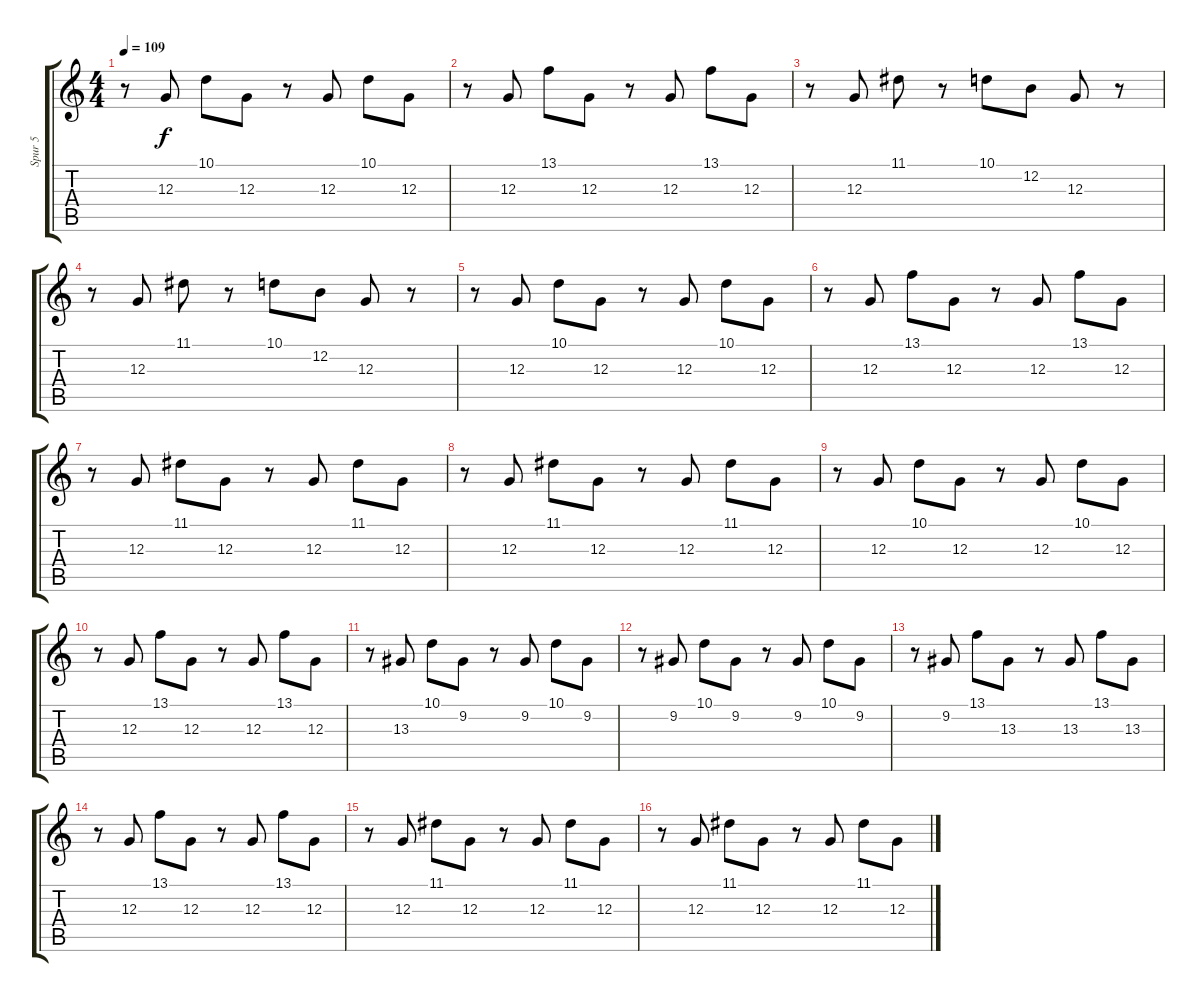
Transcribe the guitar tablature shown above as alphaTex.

\track ("Spur 5" "Spur 5") {instrument drawbarorgan}
\staff {score tabs}
\tuning (E4 B3 G3 D3 A2 E2) {hide}
\ts (4 4)
\tempo 109
\clef g2
\ks c
r.8{dy f} 12.3.8 10.1.8 12.3.8 r.8 12.3.8 10.1.8 12.3.8 |
r.8 12.3.8 13.1.8 12.3.8 r.8 12.3.8 13.1.8 12.3.8 |
r.8 12.3.8 11.1.8 r.8 10.1.8 12.2.8 12.3.8 r.8 |
r.8 12.3.8 11.1.8 r.8 10.1.8 12.2.8 12.3.8 r.8 |
r.8 12.3.8 10.1.8 12.3.8 r.8 12.3.8 10.1.8 12.3.8 |
r.8 12.3.8 13.1.8 12.3.8 r.8 12.3.8 13.1.8 12.3.8 |
r.8 12.3.8 11.1.8 12.3.8 r.8 12.3.8 11.1.8 12.3.8 |
r.8 12.3.8 11.1.8 12.3.8 r.8 12.3.8 11.1.8 12.3.8 |
r.8 12.3.8 10.1.8 12.3.8 r.8 12.3.8 10.1.8 12.3.8 |
r.8 12.3.8 13.1.8 12.3.8 r.8 12.3.8 13.1.8 12.3.8 |
r.8 13.3.8 10.1.8 9.2.8 r.8 9.2.8 10.1.8 9.2.8 |
r.8 9.2.8 10.1.8 9.2.8 r.8 9.2.8 10.1.8 9.2.8 |
r.8 9.2.8 13.1.8 13.3.8 r.8 13.3.8 13.1.8 13.3.8 |
r.8 12.3.8 13.1.8 12.3.8 r.8 12.3.8 13.1.8 12.3.8 |
r.8 12.3.8 11.1.8 12.3.8 r.8 12.3.8 11.1.8 12.3.8 |
r.8 12.3.8 11.1.8 12.3.8 r.8 12.3.8 11.1.8 12.3.8
